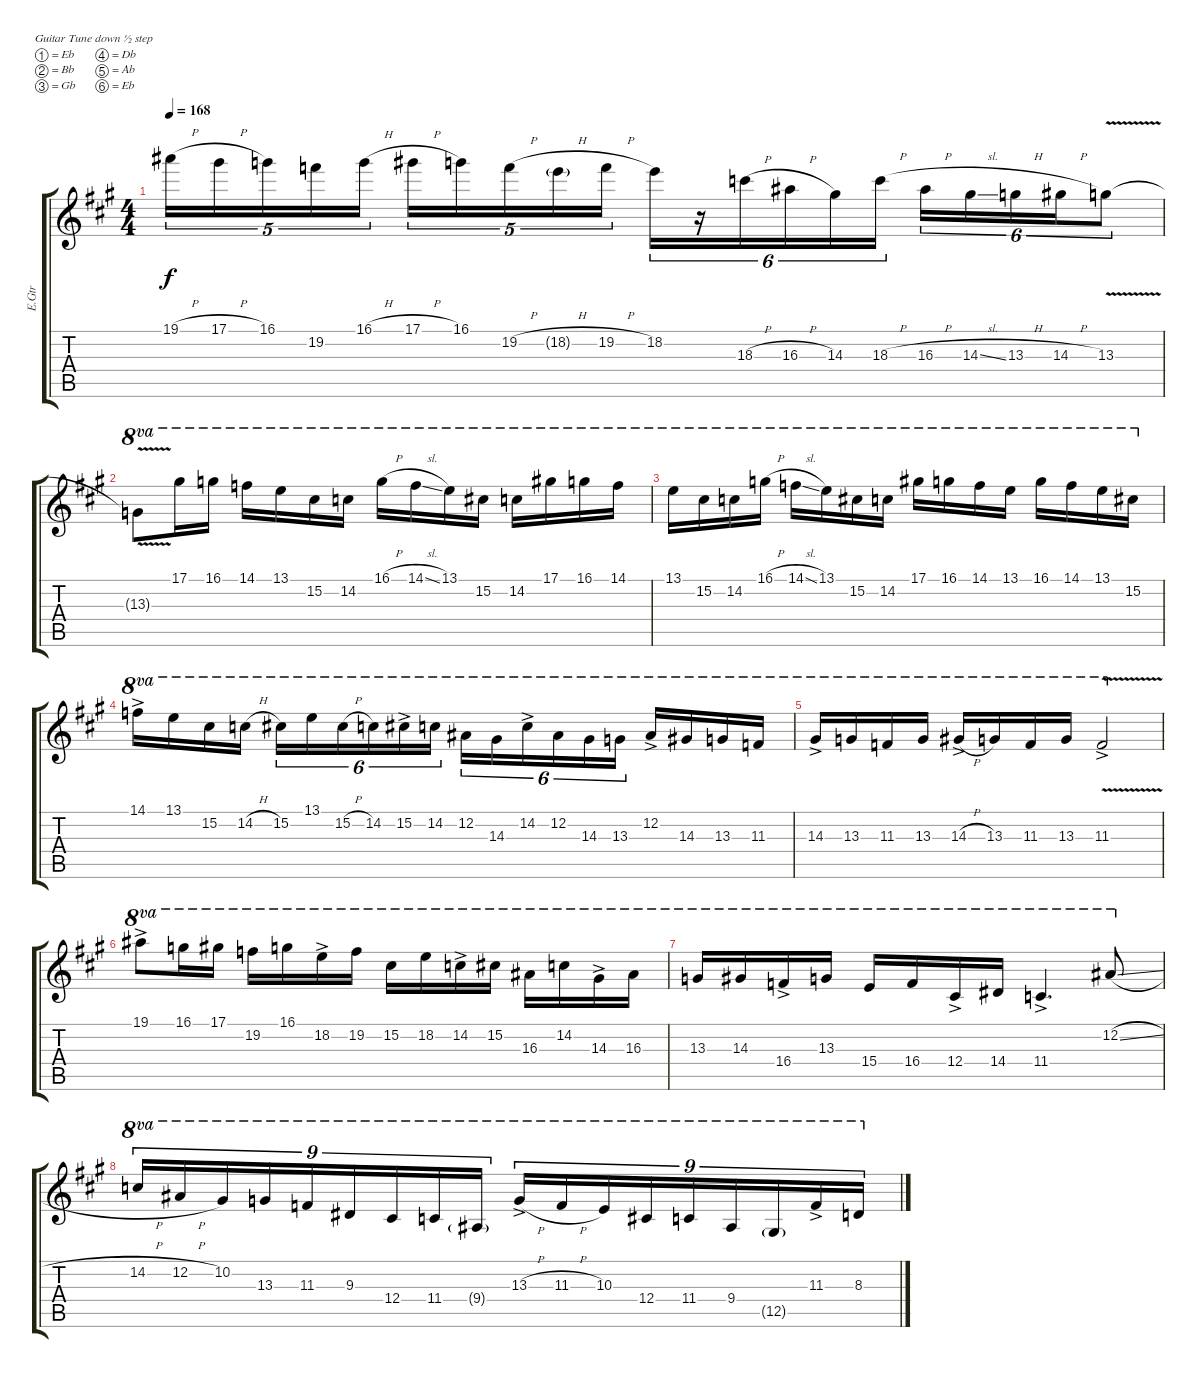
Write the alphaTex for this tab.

\defaultSystemsLayout 4
\bracketExtendMode groupsimilarinstruments
\otherSystemsTrackNameOrientation horizontal
\track ("E.Guitar I" "E.Gtr") {instrument distortionguitar}
\staff {score tabs}
\tuning (Eb4 Bb3 Gb3 Db3 Ab2 Eb2)
\ts (4 4)
\tempo 168
\clef g2
\ks a
19.1{h acc forcenatural}.16{tu (5 4) dy f beam Down} 17.1{h acc forcenatural}.16{tu (5 4) beam Down} 16.1{acc b}.16{tu (5 4) beam Down} 19.2{acc b}.16{tu (5 4) beam Down} 16.1{h acc b}.16{tu (5 4) beam Down} 17.1{h acc forcenatural}.16{tu (5 4) beam Down} 16.1{acc b}.16{tu (5 4) beam Down} 19.2{h acc b}.16{tu (5 4) beam Down} 18.2{h g acc forcenatural}.16{tu (5 4) beam Down} 19.2{h acc b}.16{tu (5 4) beam Down} 18.2{acc forcenatural}.16{tu (6 4) beam Down} r.16{tu (6 4) beam Down} 18.3{h acc b}.16{tu (6 4) beam Down} 16.3{h acc forcenatural}.16{tu (6 4) beam Down} 14.3{acc forcenatural}.16{tu (6 4) beam Down} 18.3{h acc b}.16{tu (6 4) beam Down} 16.3{h acc forcenatural}.16{tu (6 4) beam Down} 14.3{sl acc forcenatural}.16{tu (6 4) beam Down} 13.3{h acc b}.16{tu (6 4) beam Down} 14.3{h acc forcenatural}.16{tu (6 4) beam Down} 13.3{v acc b}.8{tu (6 4) beam Down} |
13.3{v t acc b}.8{ot 8va beam Down} 17.1{acc forcenatural}.16{ot 8va beam Down} 16.1{acc b}.16{ot 8va beam Down} 14.1{acc b}.16{ot 8va beam Down} 13.1{acc forcenatural}.16{ot 8va beam Down} 15.2{acc forcenatural}.16{ot 8va beam Down} 14.2{acc b}.16{ot 8va beam Down} 16.1{h acc b}.16{ot 8va beam Down} 14.1{sl acc b}.16{ot 8va beam Down} 13.1{acc forcenatural}.16{ot 8va beam Down} 15.2{acc forcenatural}.16{ot 8va beam Down} 14.2{acc b}.16{ot 8va beam Down} 17.1{acc forcenatural}.16{ot 8va beam Down} 16.1{acc b}.16{ot 8va beam Down} 14.1{acc b}.16{ot 8va beam Down} |
13.1{acc forcenatural}.16{ot 8va beam Down} 15.2{acc forcenatural}.16{ot 8va beam Down} 14.2{acc b}.16{ot 8va beam Down} 16.1{h acc b}.16{ot 8va beam Down} 14.1{sl acc b}.16{ot 8va beam Down} 13.1{acc forcenatural}.16{ot 8va beam Down} 15.2{acc forcenatural}.16{ot 8va beam Down} 14.2{acc b}.16{ot 8va beam Down} 17.1{acc forcenatural}.16{ot 8va beam Down} 16.1{acc b}.16{ot 8va beam Down} 14.1{acc b}.16{ot 8va beam Down} 13.1{acc forcenatural}.16{ot 8va beam Down} 16.1{acc b}.16{ot 8va beam Down} 14.1{acc b}.16{ot 8va beam Down} 13.1{acc forcenatural}.16{ot 8va beam Down} 15.2{acc forcenatural}.16{ot 8va beam Down} |
14.1{ac acc b}.16{ot 8va beam Down} 13.1{acc forcenatural}.16{ot 8va beam Down} 15.2{acc forcenatural}.16{ot 8va beam Down} 14.2{h acc b}.16{ot 8va beam Down} 15.2{acc forcenatural}.16{tu (6 4) ot 8va beam Down} 13.1{acc forcenatural}.16{tu (6 4) ot 8va beam Down} 15.2{h acc forcenatural}.16{tu (6 4) ot 8va beam Down} 14.2{acc b}.16{tu (6 4) ot 8va beam Down} 15.2{ac acc forcenatural}.16{tu (6 4) ot 8va beam Down} 14.2{acc b}.16{tu (6 4) ot 8va beam Down} 12.2{acc forcenatural}.16{tu (6 4) ot 8va beam Down} 14.3{acc forcenatural}.16{tu (6 4) ot 8va beam Down} 14.2{ac acc b}.16{tu (6 4) ot 8va beam Down} 12.2{acc forcenatural}.16{tu (6 4) ot 8va beam Down} 14.3{acc forcenatural}.16{tu (6 4) ot 8va beam Down} 13.3{acc b}.16{tu (6 4) ot 8va beam Down} 12.2{ac acc forcenatural}.16{ot 8va beam Up} 14.3{acc forcenatural}.16{ot 8va beam Up} 13.3{acc b}.16{ot 8va beam Up} 11.3{acc b}.16{ot 8va beam Up} |
14.3{ac acc forcenatural}.16{ot 8va beam Up} 13.3{acc b}.16{ot 8va beam Up} 11.3{acc b}.16{ot 8va beam Up} 13.3{acc b}.16{ot 8va beam Up} 14.3{h ac acc forcenatural}.16{ot 8va beam Up} 13.3{acc b}.16{ot 8va beam Up} 11.3{acc b}.16{ot 8va beam Up} 13.3{acc b}.16{ot 8va beam Up} 11.3{v ac acc b}.2{ot 8va beam Up} |
19.1{ac acc forcenatural}.8{ot 8va beam Down} 16.1{acc b}.16{ot 8va beam Down} 17.1{acc forcenatural}.16{ot 8va beam Down} 19.2{acc b}.16{ot 8va beam Down} 16.1{acc b}.16{ot 8va beam Down} 18.2{ac acc forcenatural}.16{ot 8va beam Down} 19.2{acc b}.16{ot 8va beam Down} 15.2{acc forcenatural}.16{ot 8va beam Down} 18.2{acc forcenatural}.16{ot 8va beam Down} 14.2{ac acc b}.16{ot 8va beam Down} 15.2{acc forcenatural}.16{ot 8va beam Down} 16.3{acc forcenatural}.16{ot 8va beam Down} 14.2{acc b}.16{ot 8va beam Down} 14.3{ac acc forcenatural}.16{ot 8va beam Down} 16.3{acc forcenatural}.16{ot 8va beam Down} |
13.3{acc b}.16{ot 8va beam Up} 14.3{acc forcenatural}.16{ot 8va beam Up} 16.4{ac acc b}.16{ot 8va beam Up} 13.3{acc b}.16{ot 8va beam Up} 15.4{acc forcenatural}.16{ot 8va beam Up} 16.4{acc b}.16{ot 8va beam Up} 12.4{ac acc forcenatural}.16{ot 8va beam Up} 14.4{acc forcenatural}.16{ot 8va beam Up} 11.4{ac acc b}.4{d ot 8va beam Up} 12.2{sl acc forcenatural}.8{ot 8va beam Up} |
14.2{h acc b}.16{tu (9 8) ot 8va beam Up} 12.2{h acc forcenatural}.16{tu (9 8) ot 8va beam Up} 10.2{acc forcenatural}.16{tu (9 8) ot 8va beam Up} 13.3{acc b}.16{tu (9 8) ot 8va beam Up} 11.3{acc b}.16{tu (9 8) ot 8va beam Up} 9.3{acc forcenatural}.16{tu (9 8) ot 8va beam Up} 12.4{acc forcenatural}.16{tu (9 8) ot 8va beam Up} 11.4{acc b}.16{tu (9 8) ot 8va beam Up} 9.4{g acc forcenatural}.16{tu (9 8) ot 8va beam Up} 13.3{h ac acc b}.16{tu (9 8) ot 8va beam Up} 11.3{h acc b}.16{tu (9 8) ot 8va beam Up} 10.3{acc forcenatural}.16{tu (9 8) ot 8va beam Up} 12.4{acc forcenatural}.16{tu (9 8) ot 8va beam Up} 11.4{acc b}.16{tu (9 8) ot 8va beam Up} 9.4{acc forcenatural}.16{tu (9 8) ot 8va beam Up} 12.5{g acc forcenatural}.16{tu (9 8) ot 8va beam Up} 11.3{ac acc b}.16{tu (9 8) ot 8va beam Up} 8.3{acc b}.16{tu (9 8) ot 8va beam Up}
